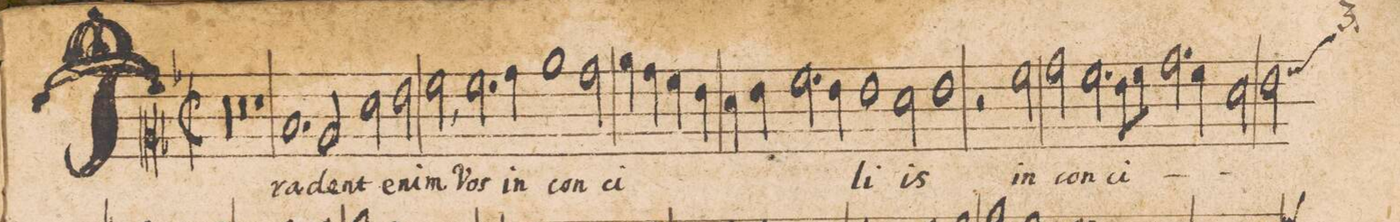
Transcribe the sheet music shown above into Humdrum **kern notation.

**kern	**text
*I"CANTVS.	*
*clefC2	*
*k[b-]	*
*met(C|)	*
*M2/1	*
00r	.
=2-	=2-
=3-	=3-
0r	.
=4-	=4-
1r	.
1.d	Tra-
=5-	=5-
2c/	-dent
*2\right	*
2f\	e-
2g\	-nim
=6-	=6-
2a,<\	Vos
2.a\	in
4b-\	.
1cc\	.
=7-	=7-
2b-\	con-
4cc\	-ci-
4b-\	.
4a\	.
4g\	.
=8-	=8-
4f\	.
4g\	.
2.a\	.
4g\	.
1g\	-li-
=9-	=9-
2f\	.
1g	-is
=10-	=10-
2r	.
2a\	in
2b-\	con-
2.a\	-ci-
=11-	=11-
8g\L	.
8a\J	.
2.b-\	.
4a\	.
2f\	.
=12-	=12-
2g\	.
*custos:a	*
*-	*-
